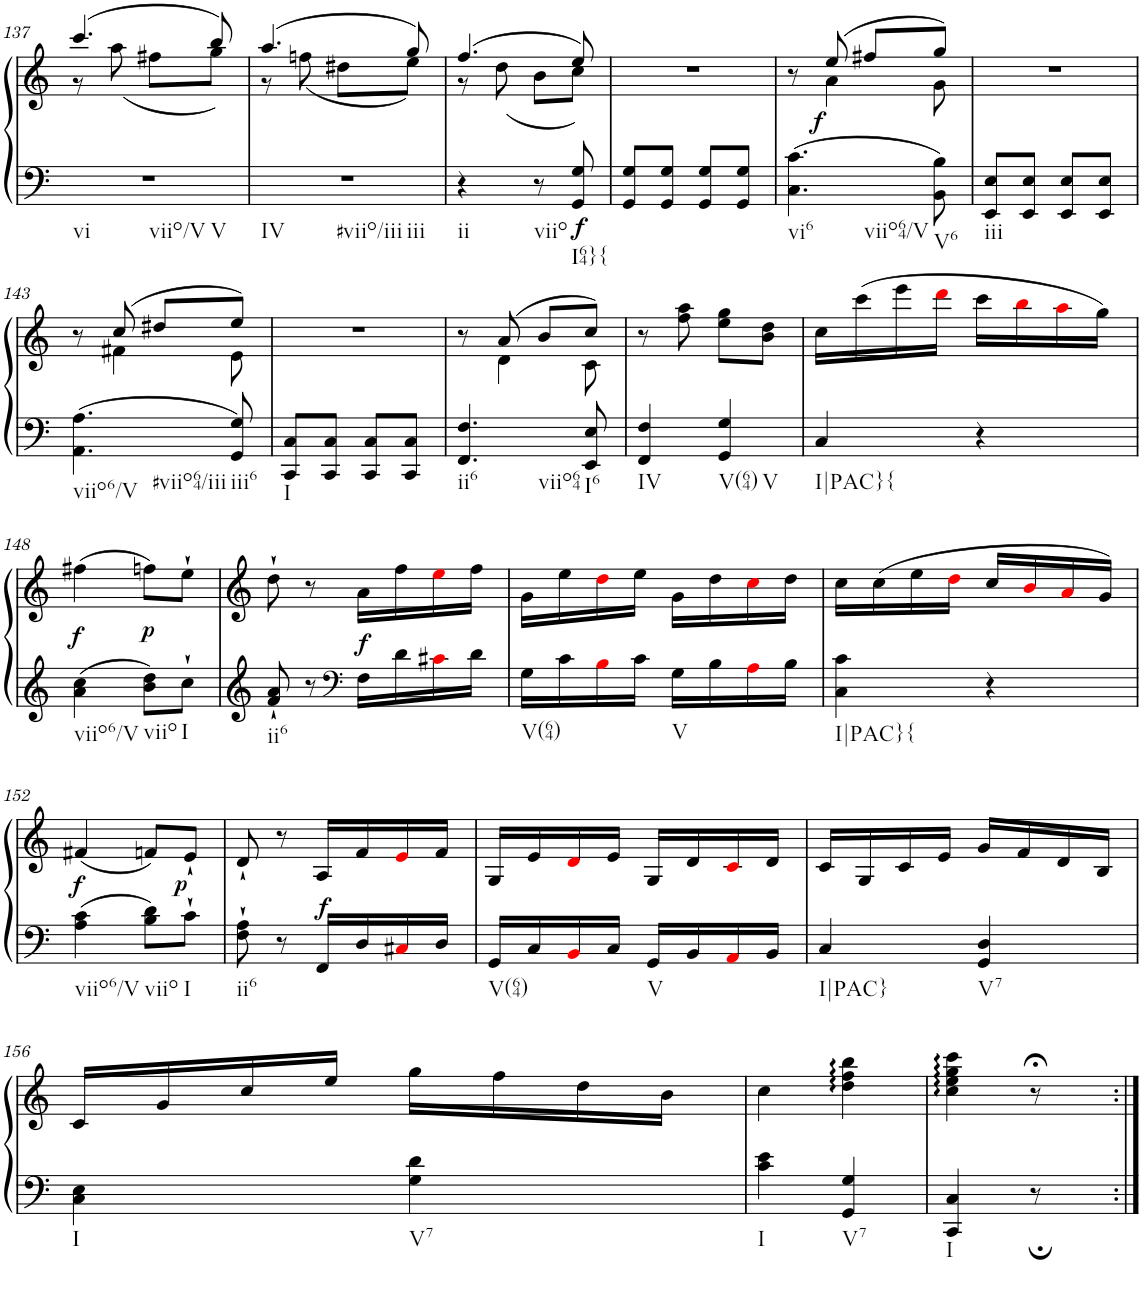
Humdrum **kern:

**kern	**kern	**dynam
*part1	*part1	*part1
*staff2	*staff1	*staff1/2
*I"Klavier linke Hand	*	*
!!LO:PB:g=z
*clefG2	*clefF4	*
*k[]	*k[]	*
*M2/4	*M2/4	*
=137	=137	=137
*	*^	*
!LO:TX:b:t=vi	!	!	!
!LO:TX:b:t=viio/V	!	!	!
!LO:TX:b:t=V	!	!	!
2r	(4.ccc/	8r	.
.	.	(8aa\	.
.	.	8ff#X\L	.
.	8bb/)	8gg\J)	.
=138	=138	=138	=138
!LO:TX:b:t=IV	!	!	!
!LO:TX:b:t=#viio/iii	!	!	!
!LO:TX:b:t=iii	!	!	!
2r	(4.aa/	8r	.
.	.	(8ffn\	.
.	.	8dd#X\L	.
.	8gg/)	8ee\J)	.
=139	=139	=139	=139
!LO:TX:b:t=ii	!	!	!
4r	(4.ff/	8r	.
.	.	(8dd\	.
!LO:TX:b:t=viio	!	!	!
8r	.	8b\L	.
!LO:TX:b:t=I64}{	!	!	!
!	!	!	!LO:DY:b=2
8GG/ 8G/	8ee/)	8cc\J)	f
*	*v	*v	*
=140	=140	=140
8GG/ 8G/L	2r	.
8GG/ 8G/J	.	.
8GG/ 8G/L	.	.
8GG/ 8G/J	.	.
=141	=141	=141
*	*^	*
!LO:TX:b:t=vi6	!	!	!
!LO:TX:b:t=viio64/V	!	!	!
4.C\ 4.c\	8r	8ryy	.
!	!	!	!LO:DY:b
.	(8ee/	4a\	f
.	8ff#X/L	.	.
!LO:TX:b:t=V6	!	!	!
8BB\ 8B\	8gg/J)	8g\	.
=142	=142	=142	=142
!LO:TX:b:t=iii	!	!	!
*	*v	*v	*
8EE/ 8E/L	2r	.
8EE/ 8E/J	.	.
8EE/ 8E/L	.	.
8EE/ 8E/J	.	.
!!LO:LB:g=z
=143	=143	=143
*	*^	*
!LO:TX:b:t=viio6/V	!	!	!
!LO:TX:b:t=#viio64/iii	!	!	!
4.AA\ 4.A\	8r	8ryy	.
.	(8cc/	4f#X\	.
.	8dd#X/L	.	.
!LO:TX:b:t=iii6	!	!	!
8GG/ 8G/	8ee/J)	8e\	.
=144	=144	=144	=144
!LO:TX:b:t=I	!	!	!
*	*v	*v	*
8CC/ 8C/L	2r	.
8CC/ 8C/J	.	.
8CC/ 8C/L	.	.
8CC/ 8C/J	.	.
=145	=145	=145
*	*^	*
!LO:TX:b:t=ii6	!	!	!
!LO:TX:b:t=viio64	!	!	!
4.FF/ 4.F/	8r	8ryy	.
.	(8a/	4d\	.
.	8b/L	.	.
!LO:TX:b:t=I6	!	!	!
8EE/ 8E/	8cc/J)	8c\	.
=146	=146	=146	=146
!LO:TX:b:t=IV	!	!	!
*	*v	*v	*
4FF/ 4F/	8r	.
.	8ff\ 8aa\	.
!LO:TX:b:t=V(64)	!	!
!LO:TX:b:t=V	!	!
4GG/ 4G/	8ee\ 8gg\L	.
.	8b\ 8dd\J	.
=147	=147	=147
!LO:TX:b:t=I|PAC}{	!	!
4C/	16cc\LL	.
.	(16ccc\	.
.	16eee\	.
.	16dddi\JJ	.
4r	16ccc\LL	.
.	16bbi\	.
.	16aai\	.
.	16gg\JJ)	.
!!LO:LB:g=z
=148	=148	=148
!LO:TX:b:t=viio6/V	!	!
!	!	!LO:DY:b
4a\ 4cc\	(4ff#X\	f
!LO:TX:b:t=viio	!	!
!	!	!LO:DY:b
8b\ 8dd\L	8ffn\L)	p
!LO:TX:b:t=I	!	!
8cc`\J	8ee`\J	.
=149	=149	=149
!LO:TX:b:t=ii6	!	!
8f/` 8a/`	8dd`\	.
8r	8r	.
*clefF4	*	*
!	!	!LO:DY:b
16F\LL	16a\LL	f
16d\	16ff\	.
16c#Xi\	16eei\	.
16d\JJ	16ff\JJ	.
=150	=150	=150
!LO:TX:b:t=V(64)	!	!
16G\LL	16g\LL	.
16c\	16ee\	.
16Bi\	16ddi\	.
16c\JJ	16ee\JJ	.
!LO:TX:b:t=V	!	!
16G\LL	16g\LL	.
16B\	16dd\	.
16Ai\	16cci\	.
16B\JJ	16dd\JJ	.
=151	=151	=151
!LO:TX:b:t=I|PAC}{	!	!
4C\ 4c\	16cc\LL	.
.	(16cc\	.
.	16ee\	.
.	16ddi\JJ	.
4r	16cc/LL	.
.	16bi/	.
.	16ai/	.
.	16g/JJ)	.
!!LO:LB:g=z
=152	=152	=152
!LO:TX:b:t=viio6/V	!	!
!	!	!LO:DY:b
4A\ 4c\	(4f#X/	f
!LO:TX:b:t=viio	!	!
8B\ 8d\L	8fn/L)	.
!LO:TX:b:t=I	!	!
!	!	!LO:DY:b
8c`\J	8e`/J	p
=153	=153	=153
!LO:TX:b:t=ii6	!	!
8F\` 8A\`	8d`/	.
8r	8r	.
!	!	!LO:DY:a=2
16FF/LL	16A/LL	f
16D/	16f/	.
16C#Xi/	16ei/	.
16D/JJ	16f/JJ	.
=154	=154	=154
!LO:TX:b:t=V(64)	!	!
16GG/LL	16G/LL	.
16C/	16e/	.
16BBi/	16di/	.
16C/JJ	16e/JJ	.
!LO:TX:b:t=V	!	!
16GG/LL	16G/LL	.
16BB/	16d/	.
16AAi/	16ci/	.
16BB/JJ	16d/JJ	.
=155	=155	=155
!LO:TX:b:t=I|PAC}	!	!
4C/	16c/LL	.
.	16G/	.
.	16c/	.
.	16e/JJ	.
!LO:TX:b:t=V7	!	!
4GG/ 4D/	16g/LL	.
.	16f/	.
.	16d/	.
.	16B/JJ	.
!!LO:LB:g=z
=156	=156	=156
!LO:TX:b:t=I	!	!
4C\ 4E\	16c/LL	.
.	16g/	.
.	16cc/	.
.	16ee/JJ	.
!LO:TX:b:t=V7	!	!
4G\ 4d\	16gg\LL	.
.	16ff\	.
.	16dd\	.
.	16b\JJ	.
=157	=157	=157
!LO:TX:b:t=I	!	!
4c\ 4e\	4cc\	.
!LO:TX:b:t=V7	!	!
4GG/ 4G/	4dd\:: 4ff\:: 4bb\::	.
=158	=158	=158
!LO:TX:b:t=I	!	!
4CC/ 4C/	4cc\:: 4ee\:: 4gg\:: 4ccc\::	.
8r;	8r;<	.
=:|!	=:|!	=:|!
*-	*-	*-
